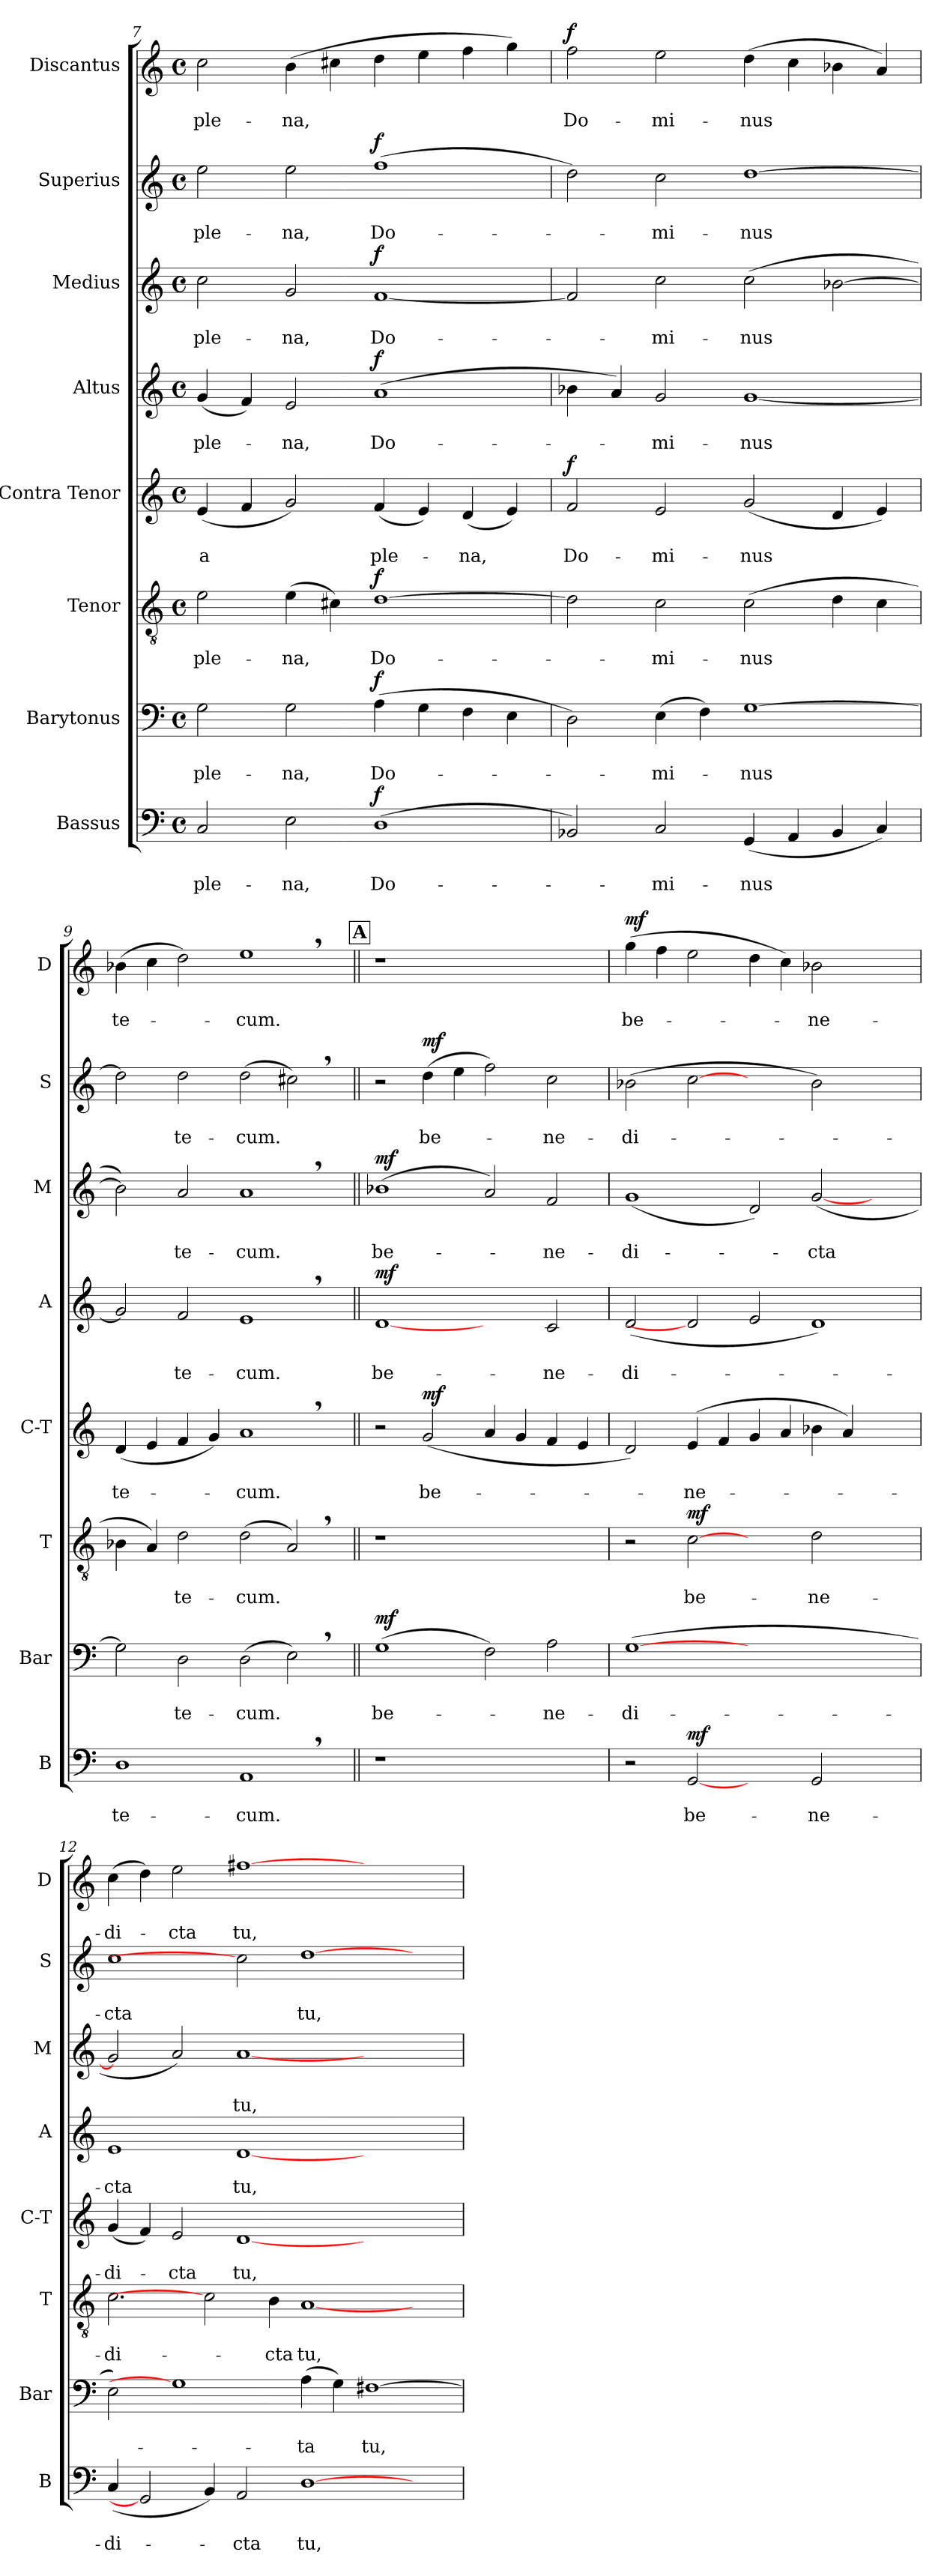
**kern	**text	**text	**dynam	**kern	**text	**text	**dynam	**kern	**text	**text	**dynam	**kern	**text	**text	**dynam	**kern	**text	**text	**dynam	**kern	**text	**text	**dynam	**kern	**text	**text	**dynam	**kern	**text	**text	**dynam
*part8	*part8	*part8	*part8	*part7	*part7	*part7	*part7	*part6	*part6	*part6	*part6	*part5	*part5	*part5	*part5	*part4	*part4	*part4	*part4	*part3	*part3	*part3	*part3	*part2	*part2	*part2	*part2	*part1	*part1	*part1	*part1
*staff8	*staff8	*staff8	*staff8	*staff7	*staff7	*staff7	*staff7	*staff6	*staff6	*staff6	*staff6	*staff5	*staff5	*staff5	*staff5	*staff4	*staff4	*staff4	*staff4	*staff3	*staff3	*staff3	*staff3	*staff2	*staff2	*staff2	*staff2	*staff1	*staff1	*staff1	*staff1
*I"Bassus	*	*	*	*I"Barytonus	*	*	*	*I"Tenor	*	*	*	*I"Contra Tenor	*	*	*	*I"Altus	*	*	*	*I"Medius	*	*	*	*I"Superius	*	*	*	*I"Discantus	*	*	*
*I'B	*	*	*	*I'Bar	*	*	*	*I'T	*	*	*	*I'C-T	*	*	*	*I'A	*	*	*	*I'M	*	*	*	*I'S	*	*	*	*I'D	*	*	*
*clefF4	*	*	*	*clefF4	*	*	*	*clefGv2	*	*	*	*clefG2	*	*	*	*clefG2	*	*	*	*clefG2	*	*	*	*clefG2	*	*	*	*clefG2	*	*	*
*k[]	*	*	*	*k[]	*	*	*	*k[]	*	*	*	*k[]	*	*	*	*k[]	*	*	*	*k[]	*	*	*	*k[]	*	*	*	*k[]	*	*	*
*C:	*	*	*	*C:	*	*	*	*C:	*	*	*	*C:	*	*	*	*C:	*	*	*	*C:	*	*	*	*C:	*	*	*	*C:	*	*	*
*M4/4	*	*	*	*M4/4	*	*	*	*M4/4	*	*	*	*M4/4	*	*	*	*M4/4	*	*	*	*M4/4	*	*	*	*M4/4	*	*	*	*M4/4	*	*	*
*met(c)	*	*	*	*met(c)	*	*	*	*met(c)	*	*	*	*met(c)	*	*	*	*met(c)	*	*	*	*met(c)	*	*	*	*met(c)	*	*	*	*met(c)	*	*	*
=7	=7	=7	=7	=7	=7	=7	=7	=7	=7	=7	=7	=7	=7	=7	=7	=7	=7	=7	=7	=7	=7	=7	=7	=7	=7	=7	=7	=7	=7	=7	=7
!	!	!LO:LY:b	!	!	!	!LO:LY:b	!	!	!	!LO:LY:b	!	!	!	!LO:LY:b	!	!	!	!LO:LY:b	!	!	!	!LO:LY:b	!	!	!	!LO:LY:b	!	!	!	!LO:LY:b	!
2C/	.	ple-	.	2G\	.	ple-	.	2e\	.	ple-	.	(<4e/	.	a	.	(<4g/	.	ple-	.	2cc\	.	ple-	.	2ee\	.	ple-	.	2cc\	.	ple-	.
.	.	.	.	.	.	.	.	.	.	.	.	4f/	.	.	.	4f/)	.	.	.	.	.	.	.	.	.	.	.	.	.	.	.
!	!	!LO:LY:b	!	!	!	!LO:LY:b	!	!	!	!LO:LY:b	!	!	!	!	!	!	!	!LO:LY:b	!	!	!	!LO:LY:b	!	!	!	!LO:LY:b	!	!	!	!LO:LY:b	!
2E\	.	-na,	.	2G\	.	-na,	.	(>4e\	.	-na,	.	2g/)	.	.	.	2e/	.	-na,	.	2g/	.	-na,	.	2ee\	.	-na,	.	(>4b\	.	-na,	.
.	.	.	.	.	.	.	.	4c#X\)	.	.	.	.	.	.	.	.	.	.	.	.	.	.	.	.	.	.	.	4cc#X\	.	.	.
!	!	!LO:LY:b	!LO:DY:a	!	!	!LO:LY:b	!LO:DY:a	!	!	!LO:LY:b	!LO:DY:a	!	!	!LO:LY:b	!	!	!	!LO:LY:b	!LO:DY:a	!	!	!LO:LY:b	!LO:DY:a	!	!	!LO:LY:b	!LO:DY:a	!	!	!	!
(>1D	.	Do-	f	(>4A\	.	Do-	f	[1d	.	Do-	f	(<4f/	.	ple-	.	(>1a	.	Do-	f	[1f	.	Do-	f	(>1ff	.	Do-	f	4dd\	.	.	.
.	.	.	.	4G\	.	.	.	.	.	.	.	4e/)	.	.	.	.	.	.	.	.	.	.	.	.	.	.	.	4ee\	.	.	.
!	!	!	!	!	!	!	!	!	!	!	!	!	!	!LO:LY:b	!	!	!	!	!	!	!	!	!	!	!	!	!	!	!	!	!
.	.	.	.	4F\	.	.	.	.	.	.	.	(<4d/	.	-na,	.	.	.	.	.	.	.	.	.	.	.	.	.	4ff\	.	.	.
.	.	.	.	4E\	.	.	.	.	.	.	.	4e/)	.	.	.	.	.	.	.	.	.	.	.	.	.	.	.	4gg\)	.	.	.
=8	=8	=8	=8	=8	=8	=8	=8	=8	=8	=8	=8	=8	=8	=8	=8	=8	=8	=8	=8	=8	=8	=8	=8	=8	=8	=8	=8	=8	=8	=8	=8
!	!	!	!	!	!	!	!	!	!	!	!	!	!	!LO:LY:b	!LO:DY:a	!	!	!	!	!	!	!	!	!	!	!	!	!	!	!LO:LY:b	!LO:DY:a
2BB-X/)	.	.	.	2D\)	.	.	.	2d\]	.	.	.	2f/	.	Do-	f	4b-X\	.	.	.	2f/]	.	.	.	2dd\)	.	.	.	2ff\	.	Do-	f
.	.	.	.	.	.	.	.	.	.	.	.	.	.	.	.	4a/)	.	.	.	.	.	.	.	.	.	.	.	.	.	.	.
!	!	!LO:LY:b	!	!	!	!LO:LY:b	!	!	!	!LO:LY:b	!	!	!	!LO:LY:b	!	!	!	!LO:LY:b	!	!	!	!LO:LY:b	!	!	!	!LO:LY:b	!	!	!	!LO:LY:b	!
2C/	.	-mi-	.	(>4E\	.	-mi-	.	2c\	.	-mi-	.	2e/	.	-mi-	.	2g/	.	-mi-	.	2cc\	.	-mi-	.	2cc\	.	-mi-	.	2ee\	.	-mi-	.
.	.	.	.	4F\)	.	.	.	.	.	.	.	.	.	.	.	.	.	.	.	.	.	.	.	.	.	.	.	.	.	.	.
!	!	!LO:LY:b	!	!	!	!LO:LY:b	!	!	!	!LO:LY:b	!	!	!	!LO:LY:b	!	!	!	!LO:LY:b	!	!	!	!LO:LY:b	!	!	!	!LO:LY:b	!	!	!	!LO:LY:b	!
(<4GG/	.	-nus	.	[1G	.	-nus	.	(>2c\	.	-nus	.	(<2g/	.	-nus	.	[1g	.	-nus	.	(>2cc\	.	-nus	.	[1dd	.	-nus	.	(>4dd\	.	-nus	.
4AA/	.	.	.	.	.	.	.	.	.	.	.	.	.	.	.	.	.	.	.	.	.	.	.	.	.	.	.	4cc\	.	.	.
4BB-/	.	.	.	.	.	.	.	4d\	.	.	.	4d/	.	.	.	.	.	.	.	[2b-X\	.	.	.	.	.	.	.	4b-X\	.	.	.
4C/)	.	.	.	.	.	.	.	4c\	.	.	.	4e/)	.	.	.	.	.	.	.	.	.	.	.	.	.	.	.	4a/)	.	.	.
=9	=9	=9	=9	=9	=9	=9	=9	=9	=9	=9	=9	=9	=9	=9	=9	=9	=9	=9	=9	=9	=9	=9	=9	=9	=9	=9	=9	=9	=9	=9	=9
!	!	!LO:LY:b	!	!	!	!	!	!	!	!	!	!	!	!LO:LY:b	!	!	!	!	!	!	!	!	!	!	!	!	!	!	!	!LO:LY:b	!
1D	.	te-	.	2G\]	.	.	.	4B-X\	.	.	.	(<4d/	.	te-	.	2g/]	.	.	.	2b-\])	.	.	.	2dd\]	.	.	.	(>4b-X\	.	te-	.
.	.	.	.	.	.	.	.	4A/)	.	.	.	4e/	.	.	.	.	.	.	.	.	.	.	.	.	.	.	.	4cc\	.	.	.
!	!	!	!	!	!	!LO:LY:b	!	!	!	!LO:LY:b	!	!	!	!	!	!	!	!LO:LY:b	!	!	!	!LO:LY:b	!	!	!	!LO:LY:b	!	!	!	!	!
.	.	.	.	2D\	.	te-	.	2d\	.	te-	.	4f/	.	.	.	2f/	.	te-	.	2a/	.	te-	.	2dd\	.	te-	.	2dd\)	.	.	.
.	.	.	.	.	.	.	.	.	.	.	.	4g/)	.	.	.	.	.	.	.	.	.	.	.	.	.	.	.	.	.	.	.
!	!	!LO:LY:b	!	!	!	!LO:LY:b	!	!	!	!LO:LY:b	!	!	!	!LO:LY:b	!	!	!	!LO:LY:b	!	!	!	!LO:LY:b	!	!	!	!LO:LY:b	!	!	!	!LO:LY:b	!
1AA,>	.	-cum.	.	(>2D\	.	-cum.	.	(>2d\	.	-cum.	.	1a,>	.	-cum.	.	1e,>	.	-cum.	.	1a,>	.	-cum.	.	(>2dd\	.	-cum.	.	1ee,>	.	-cum.	.
.	.	.	.	2E,>\)	.	.	.	2A,>/)	.	.	.	.	.	.	.	.	.	.	.	.	.	.	.	2cc#X,>\)	.	.	.	.	.	.	.
8ryy	.	.	.	8ryy	.	.	.	8ryy	.	.	.	8ryy	.	.	.	8ryy	.	.	.	8ryy	.	.	.	8ryy	.	.	.	8ryy	.	.	.
!!LO:REH:place=s1:a:B:fs=9.3:t=A
=10||	=10||	=10||	=10||	=10||	=10||	=10||	=10||	=10||	=10||	=10||	=10||	=10||	=10||	=10||	=10||	=10||	=10||	=10||	=10||	=10||	=10||	=10||	=10||	=10||	=10||	=10||	=10||	=10||	=10||	=10||	=10||
!	!	!	!	!	!	!LO:LY:b	!LO:DY:a	!	!	!	!	!	!	!	!	!	!	!LO:LY:b	!LO:DY:a	!	!	!LO:LY:b	!LO:DY:a	!	!	!	!	!	!	!	!
1r	.	.	.	(>1G	.	be-	mf	1r	.	.	.	2r	.	.	.	[1d	.	be-	mf	(>1b-X	.	be-	mf	2r	.	.	.	1r	.	.	.
!	!	!	!	!	!	!	!	!	!	!	!	!	!	!LO:LY:b	!LO:DY:a	!	!	!	!	!	!	!	!	!	!	!LO:LY:b	!LO:DY:a	!	!	!	!
.	.	.	.	.	.	.	.	.	.	.	.	(<2g/	.	be-	mf	.	.	.	.	.	.	.	.	(>4dd\	.	be-	mf	.	.	.	.
.	.	.	.	.	.	.	.	.	.	.	.	.	.	.	.	.	.	.	.	.	.	.	.	4ee\	.	.	.	.	.	.	.
1ryy	.	.	.	2F\)	.	.	.	1ryy	.	.	.	4a/	.	.	.	2ryy	.	.	.	2a/)	.	.	.	2ff\)	.	.	.	1ryy	.	.	.
.	.	.	.	.	.	.	.	.	.	.	.	4g/	.	.	.	.	.	.	.	.	.	.	.	.	.	.	.	.	.	.	.
!	!	!	!	!	!	!LO:LY:b	!	!	!	!	!	!	!	!	!	!	!	!LO:LY:b	!	!	!	!LO:LY:b	!	!	!	!LO:LY:b	!	!	!	!	!
.	.	.	.	2A\	.	-ne-	.	.	.	.	.	4f/	.	.	.	2c/	.	-ne-	.	2f/	.	-ne-	.	2cc\	.	-ne-	.	.	.	.	.
.	.	.	.	.	.	.	.	.	.	.	.	4e/	.	.	.	.	.	.	.	.	.	.	.	.	.	.	.	.	.	.	.
!!LO:PB:g=z
=11	=11	=11	=11	=11	=11	=11	=11	=11	=11	=11	=11	=11	=11	=11	=11	=11	=11	=11	=11	=11	=11	=11	=11	=11	=11	=11	=11	=11	=11	=11	=11
!	!	!	!	!	!	!LO:LY:b	!	!	!	!	!	!	!	!	!	!	!	!LO:LY:b	!	!	!	!LO:LY:b	!	!	!	!LO:LY:b	!	!	!	!LO:LY:b	!LO:DY:a
2r	.	.	.	(>[1G	.	-di-	.	2r	.	.	.	2d/)	.	.	.	(<2d/	.	-di-	.	(<1g	.	-di-	.	(>2b-X\	.	-di-	.	(>4gg\	.	be-	mf
.	.	.	.	.	.	.	.	.	.	.	.	.	.	.	.	.	.	.	.	.	.	.	.	.	.	.	.	4ff\	.	.	.
!	!	!LO:LY:b	!LO:DY:a	!	!	!	!	!	!	!LO:LY:b	!LO:DY:a	!	!	!LO:LY:b	!	!	!	!	!	!	!	!	!	!	!	!	!	!	!	!	!
[2GG	.	be-	mf	.	.	.	.	[2c	.	be-	mf	(4e/	.	-ne-	.	2d]	.	.	.	.	.	.	.	[2cc	.	.	.	2ee\	.	.	.
.	.	.	.	.	.	.	.	.	.	.	.	4f/	.	.	.	.	.	.	.	.	.	.	.	.	.	.	.	.	.	.	.
2ryy	.	.	.	1.ryy	.	.	.	2ryy	.	.	.	4g/	.	.	.	2e/	.	.	.	2d/)	.	.	.	2ryy	.	.	.	4dd\	.	.	.
.	.	.	.	.	.	.	.	.	.	.	.	4a/	.	.	.	.	.	.	.	.	.	.	.	.	.	.	.	4cc\)	.	.	.
!	!	!LO:LY:b	!	!	!	!	!	!	!	!LO:LY:b	!	!	!	!	!	!	!	!	!	!	!	!LO:LY:b	!	!	!	!	!	!	!	!LO:LY:b	!
2GG/	.	-ne-	.	.	.	.	.	2d\	.	-ne-	.	4b-X\	.	.	.	1d)	.	.	.	(<[2g/	.	-cta	.	2b-\)	.	.	.	2b-X\	.	-ne-	.
.	.	.	.	.	.	.	.	.	.	.	.	4a/)	.	.	.	.	.	.	.	.	.	.	.	.	.	.	.	.	.	.	.
2ryy	.	.	.	.	.	.	.	2ryy	.	.	.	2ryy	.	.	.	.	.	.	.	2ryy	.	.	.	2ryy	.	.	.	2ryy	.	.	.
=12	=12	=12	=12	=12	=12	=12	=12	=12	=12	=12	=12	=12	=12	=12	=12	=12	=12	=12	=12	=12	=12	=12	=12	=12	=12	=12	=12	=12	=12	=12	=12
!	!	!LO:LY:b	!	!	!	!	!	!	!	!LO:LY:b	!	!	!	!LO:LY:b	!	!	!	!LO:LY:b	!	!	!	!	!	!	!	!LO:LY:b	!	!	!	!LO:LY:b	!
(<4C/	.	-di-	.	2E\)	.	.	.	2.c\	.	-di-	.	(<4g/	.	-di-	.	1e	.	-cta	.	2g/]	.	.	.	1cc	.	-cta	.	(>4cc\	.	-di-	.
2GG]	.	.	.	.	.	.	.	.	.	.	.	4f/)	.	.	.	.	.	.	.	.	.	.	.	.	.	.	.	4dd\)	.	.	.
!	!	!	!	!	!	!	!	!	!	!	!	!	!	!LO:LY:b	!	!	!	!	!	!	!	!	!	!	!	!	!	!	!	!LO:LY:b	!
.	.	.	.	1G]	.	.	.	.	.	.	.	2e/	.	-cta	.	.	.	.	.	2a/)	.	.	.	.	.	.	.	2ee\	.	-cta	.
4BB/)	.	.	.	.	.	.	.	2c]	.	.	.	.	.	.	.	.	.	.	.	.	.	.	.	.	.	.	.	.	.	.	.
!	!	!LO:LY:b	!	!	!	!	!	!	!	!	!	!	!	!LO:LY:b	!	!	!	!LO:LY:b	!	!	!	!LO:LY:b	!	!	!	!	!	!	!	!LO:LY:b	!
2AA/	.	-cta	.	.	.	.	.	.	.	.	.	[1d	.	tu,	.	[1d	.	tu,	.	[1a	.	tu,	.	2cc]	.	.	.	[1ff#X	.	tu,	.
!	!	!	!	!	!	!	!	!	!	!LO:LY:b	!	!	!	!	!	!	!	!	!	!	!	!	!	!	!	!	!	!	!	!	!
.	.	.	.	.	.	.	.	4B\	.	-cta	.	.	.	.	.	.	.	.	.	.	.	.	.	.	.	.	.	.	.	.	.
!	!	!LO:LY:b	!	!	!	!LO:LY:b	!	!	!	!LO:LY:b	!	!	!	!	!	!	!	!	!	!	!	!	!	!	!	!LO:LY:b	!	!	!	!	!
[1D	.	tu,	.	(>4A\	.	-ta	.	[1A	.	tu,	.	.	.	.	.	.	.	.	.	.	.	.	.	[1dd	.	tu,	.	.	.	.	.
.	.	.	.	4G\)	.	.	.	.	.	.	.	.	.	.	.	.	.	.	.	.	.	.	.	.	.	.	.	.	.	.	.
!	!	!	!	!	!	!LO:LY:b	!	!	!	!	!	!	!	!	!	!	!	!	!	!	!	!	!	!	!	!	!	!	!	!	!
.	.	.	.	[1F#X	.	tu,	.	.	.	.	.	1ryy	.	.	.	1ryy	.	.	.	1ryy	.	.	.	.	.	.	.	1ryy	.	.	.
2ryy	.	.	.	.	.	.	.	2ryy	.	.	.	.	.	.	.	.	.	.	.	.	.	.	.	2ryy	.	.	.	.	.	.	.
=	=	=	=	=	=	=	=	=	=	=	=	=	=	=	=	=	=	=	=	=	=	=	=	=	=	=	=	=	=	=	=
*-	*-	*-	*-	*-	*-	*-	*-	*-	*-	*-	*-	*-	*-	*-	*-	*-	*-	*-	*-	*-	*-	*-	*-	*-	*-	*-	*-	*-	*-	*-	*-
